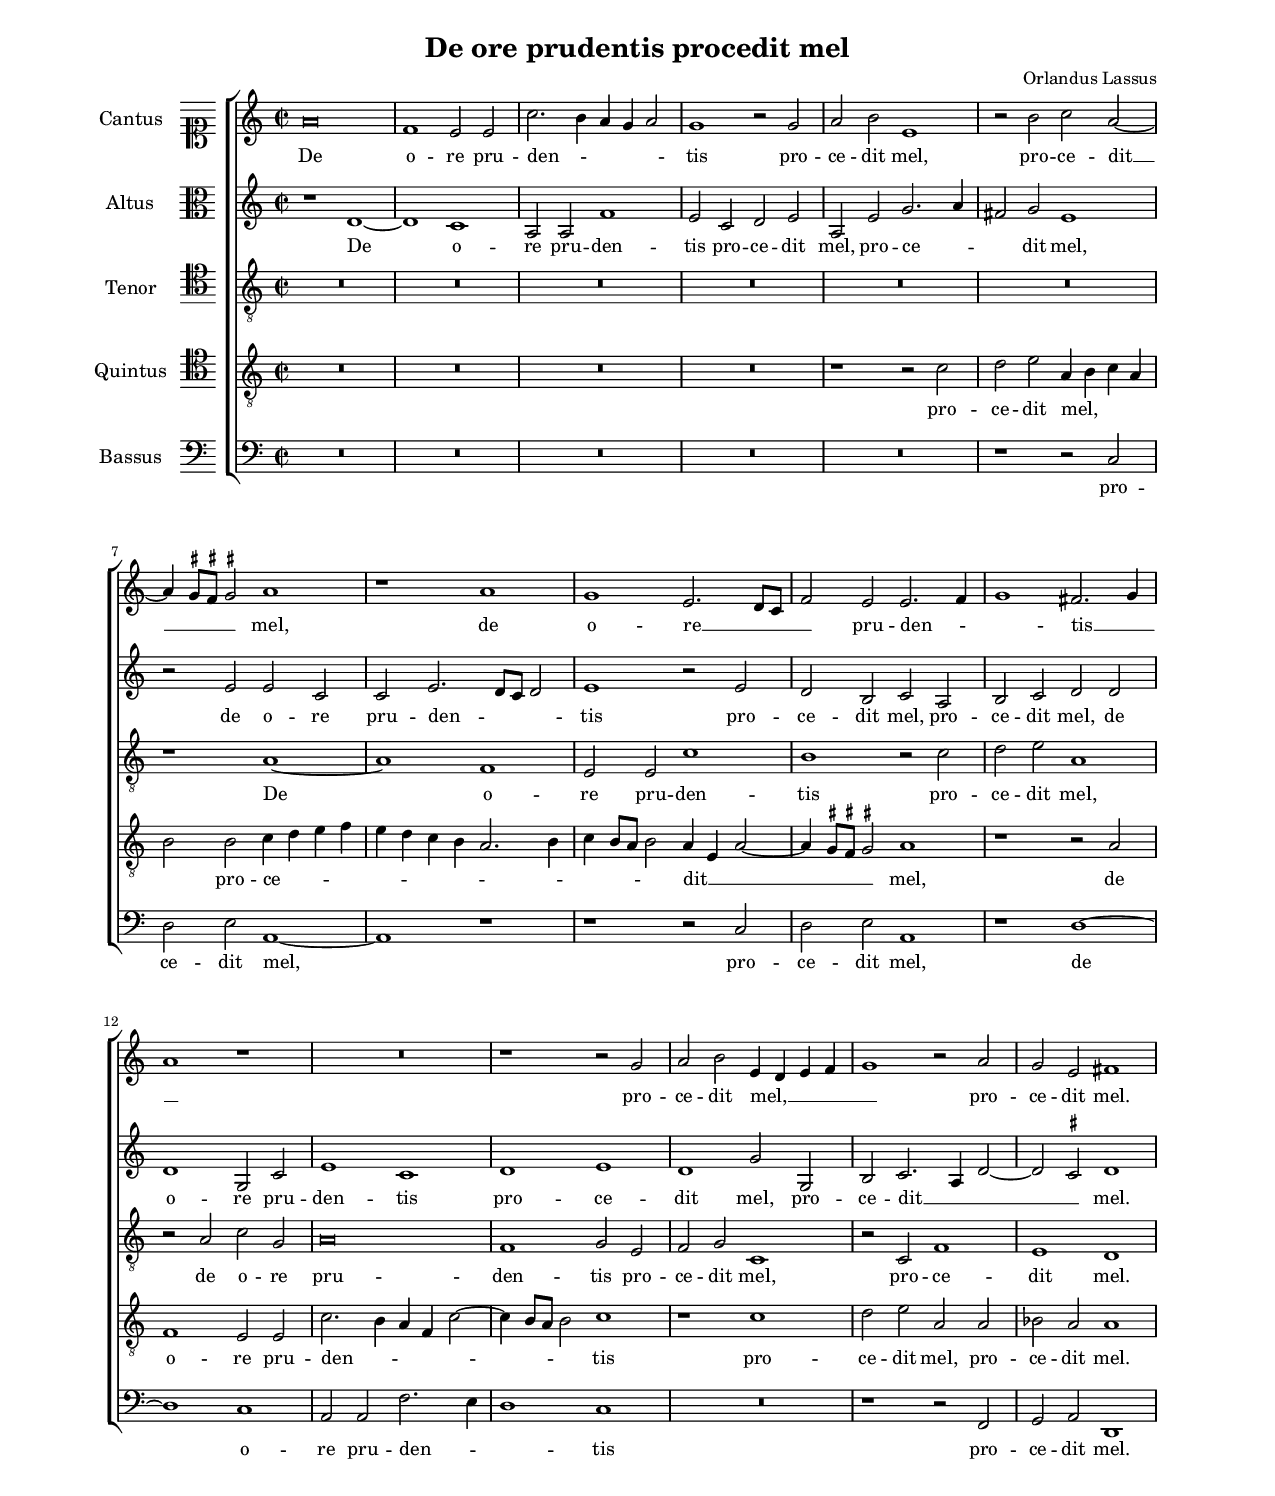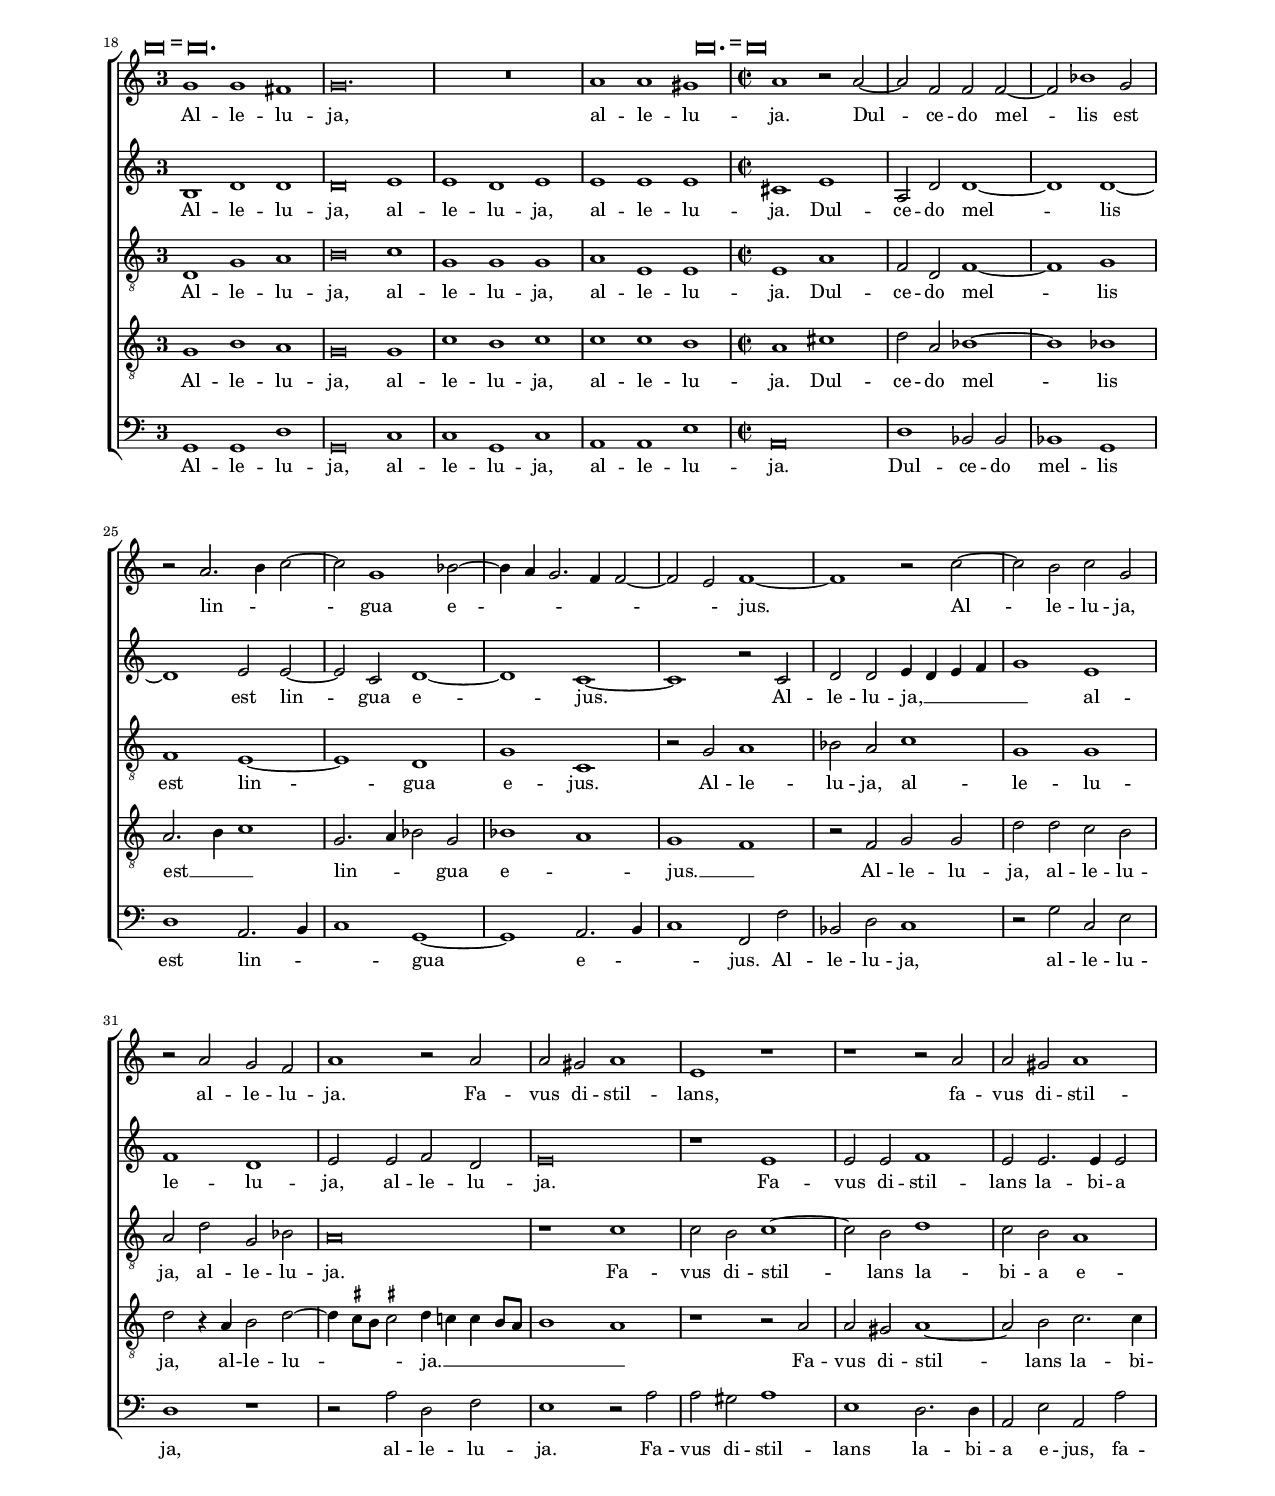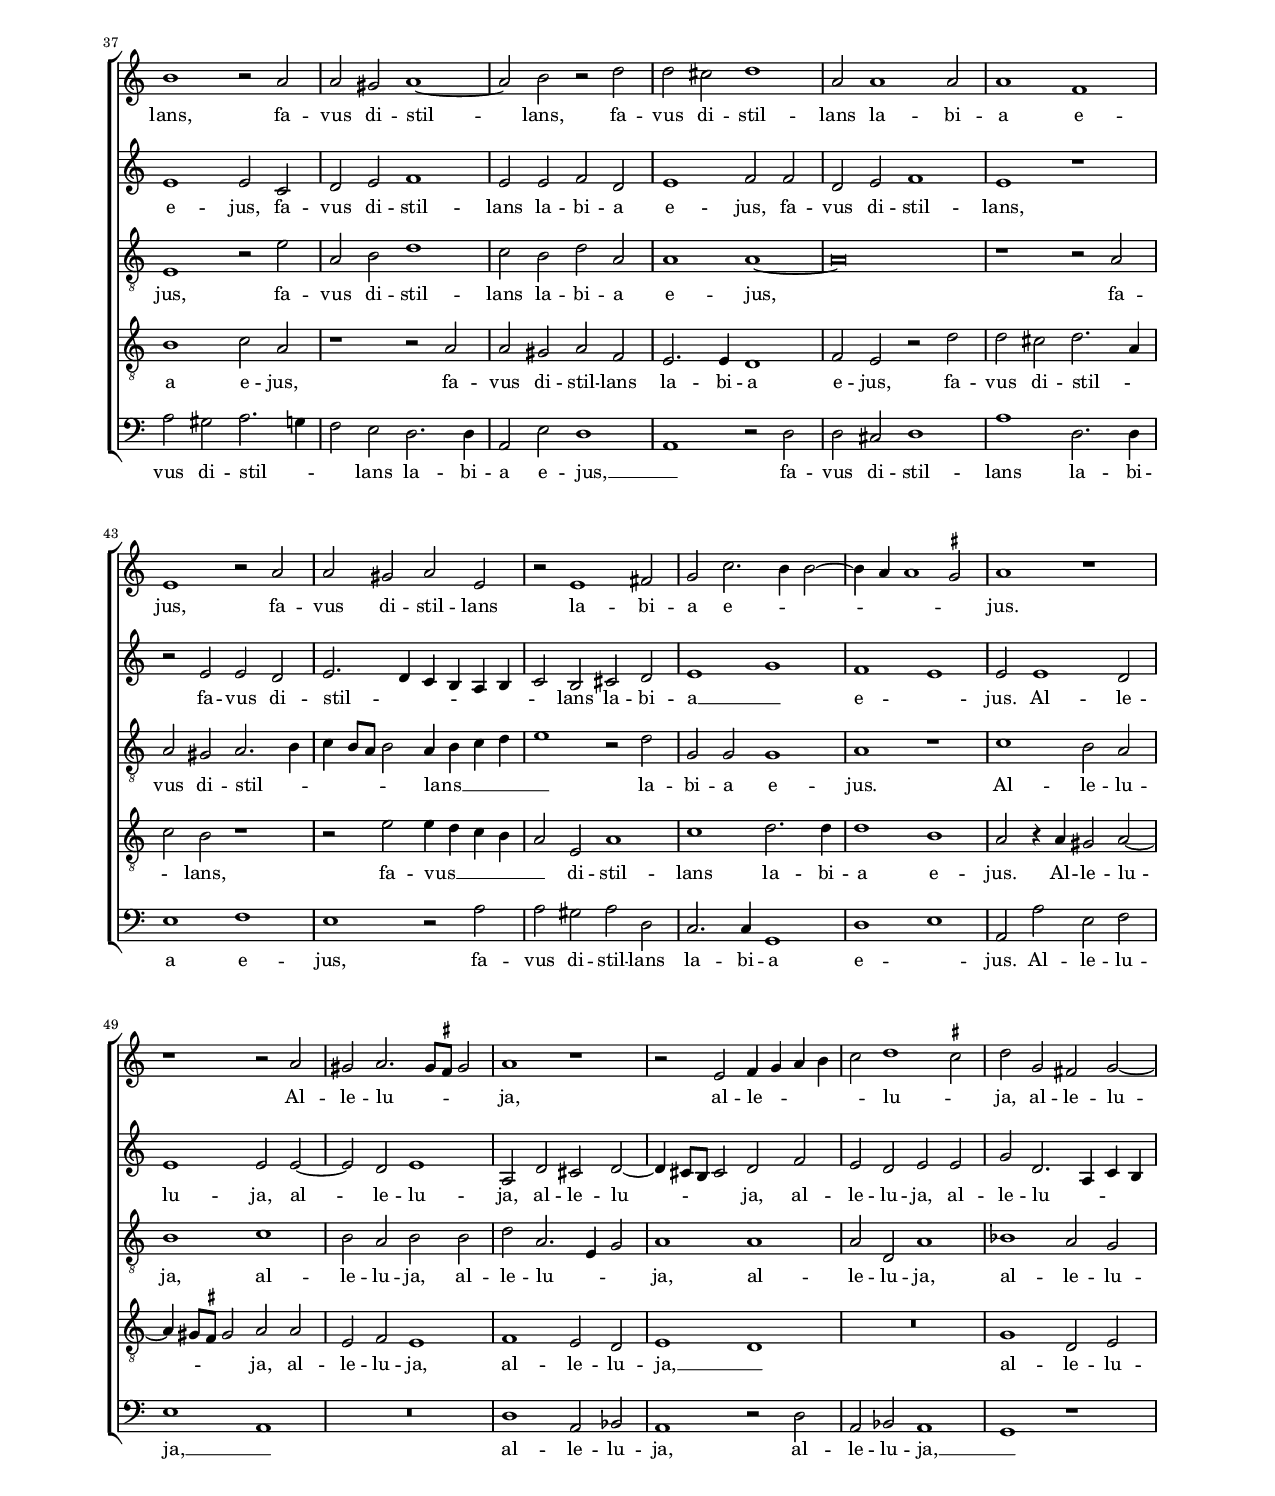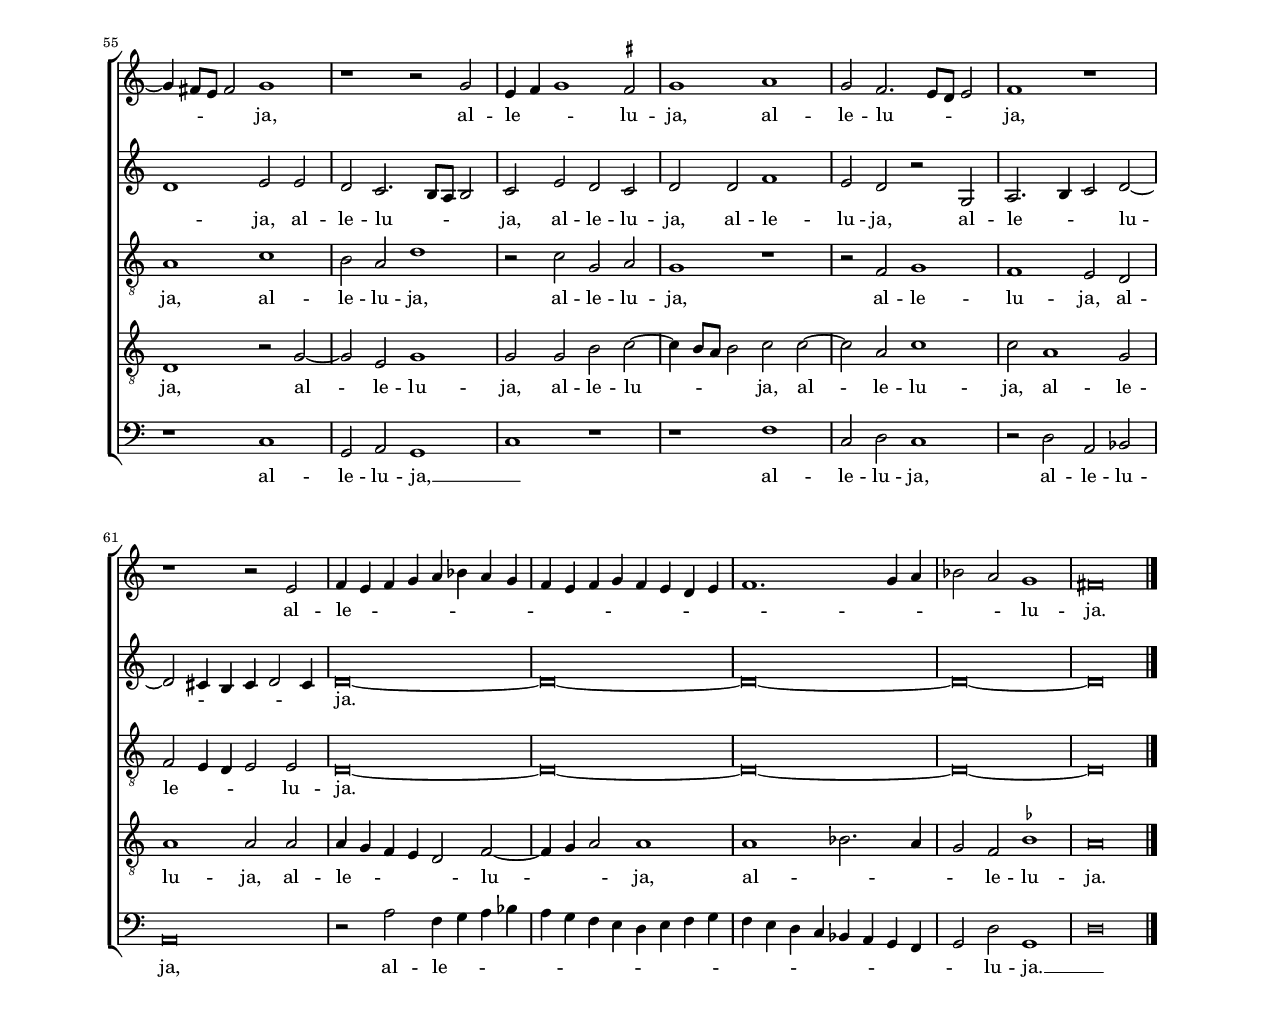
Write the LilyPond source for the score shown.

\header
{
  title="De ore prudentis procedit mel"
  composer="Orlandus Lassus"
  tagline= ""
}

\version "2.18.2"
\include "deutsch.ly"
#(set-global-staff-size 15)
#(set-default-paper-size "letter")
#(ly:set-option 'point-and-click #f)


\paper
	{
	top-margin = 1.8 \cm
	bottom-margin = 1.8 \cm
	left-margin = 2 \cm
	right-margin = 2 \cm
	ragged-bottom = ##f
	ragged-last-bottom = ##t
	print-page-number = ##f
	system-system-spacing = #'((basic-distance . 18) (minimum-distance . 13) (padding . 6) (strechability . 150))
%	systems-per-page = 3
%	min-systems-per-page = 3
	markup-system-spacing #'basic-distance = #12
%	print-all-headers = ##t
%	print-first-page-number = ##t
%	first-page-number = 1
	}

	
global = {
	\key c \major
	\time 2/2 \set Score.measureLength = #(ly:make-moment 2/1)
	\skip 1*34
	\time 3/1 \once \override Score.TimeSignature.style = #'single-digit \newSpacingSection
	\skip 1*12
	\time 2/2 \set Score.measureLength = #(ly:make-moment 2/1) \newSpacingSection
	\skip 1*90 \bar "|."
	}

	ficta = { \once \set suggestAccidentals = ##t }

	forget = #(define-music-function (parser location music) (ly:music?) #{
		\accidentalStyle forget
		$music
		\accidentalStyle default
		#})

	m = \melisma
	me = \melismaEnd
%	\mark \markup { \override #'(style . baroque) { \note  #"breve" #1 = \note #"breve." #1 } }



incipitcantus = \markup { \score {
	{
	\set Staff.instrumentName = \markup { \fontsize #1 "Cantus" }
	\key c \major
	\clef soprano
	s4 \bar ""
	}
	\layout  {
	raggedright = ##t
	indent = 1.6 \cm
	line-width = 2.2\cm
	\context { \Staff \remove Time_signature_engraver }
	\override Staff.Clef.Y-extent = #'(0 . 0)
	}} \hspace #1 }

      
incipitaltus = \markup { \score {
	{
	\set Staff.instrumentName = \markup { \fontsize #1 "Altus" }
	\key c \major
	\clef alto
	s4 \bar ""
	}
	\layout  {
	raggedright = ##t
	indent = 1.6 \cm
	line-width = 2.2\cm
	\context { \Staff \remove Time_signature_engraver }
	\override Staff.Clef.Y-extent = #'(0 . 0)
	}} \hspace #1 }


incipittenor = \markup { \score {
	{
	\set Staff.instrumentName = \markup { \fontsize #1 "Tenor" }
	\key c \major
	\clef tenor
	s4 \bar ""
	}
	\layout  {
	raggedright = ##t
	indent = 1.6 \cm
	line-width = 2.2\cm
	\context { \Staff \remove Time_signature_engraver }
	\override Staff.Clef.Y-extent = #'(0 . 0)
	}} \hspace #1 }
      
      
incipitquintus = \markup { \score {
	{
	\set Staff.instrumentName = \markup { \fontsize #1 "Quintus" }
	\key c \major
	\clef tenor
	s4 \bar ""
	}
	\layout  {
	raggedright = ##t
	indent = 1.6 \cm
	line-width = 2.2\cm
	\context { \Staff \remove Time_signature_engraver }
	\override Staff.Clef.Y-extent = #'(0 . 0)
	}} \hspace #1 }
      
      
incipitbassus = \markup { \score {
	{
	\set Staff.instrumentName = \markup { \fontsize #1 "Bassus" }
	\key c \major
	\clef bass
	s4 \bar ""
	}
	\layout  {
	raggedright = ##t
	indent = 1.6 \cm
	line-width = 2.2\cm
	\context { \Staff \remove Time_signature_engraver }
	\override Staff.Clef.Y-extent = #'(0 . 0)
	}} \hspace #1 }


cantus =  \relative c''
	{
	a\breve
	f1 e2 e
	c'2. h4 a g a2
	g1 r2 g
%5
	a2 h e,1 |
	r2 h' c a~
	a4 \ficta gis8 \ficta fis \ficta gis!2 a1
	r1 a
	g1 e2. d8 c
%10
	f2 e e2. f4 |
	g1 fis2. g4
	a1 r
	R\breve
	r1 r2 g
%15
	a2 h e,4 d e f |
	g1 r2 a
	g2 e fis1
% Triple time (coloration)
	\mark \markup { \override #'(style . baroque) { \note  #"breve" #1 = \note #"breve." #1 } }
	g1 g fis
	g\breve.
%20
	R\breve. |
	a1 a gis
% End of coloration
	\mark \markup { \override #'(style . baroque) { \note  #"breve." #1 = \note #"breve" #1 } }
	a1 r2 a~
	a2 f f f~
	f2 b1 g2
%25
	r2 a2. h4 c2~ |
	c2 g1 b2~
	b4 a g2. f4 f2~
	f2 e f1~
	f1 r2 c'~
%30
	c2 h c g |
	r2 a g f
	a1 r2 a
	a2 gis a1
	e1 r
%35
	r1 r2 a |
	a2 gis a1
	h1 r2 a
	a2 gis a1~
	a2 h r d
%40
	d2 cis d1 |
	a2 a1 a2
	a1 f
	e1 r2 a
	a2 gis a e
%45
	r2 e1 fis2 |
	g2 c2. h4 h2~
	h4 a a1 \ficta gis2
	a1 r
	r1 r2 a
%50
	gis2 a2. gis8 \ficta fis gis2 |
	a1 r
	r2 e f4 g a h
	c2 d1 \ficta cis2
	d2 g, fis g~
%55
	g4 fis8 e fis2 g1 |
	r1 r2 g
	e4 f g1 \ficta fis2
	g1 a
	g2 f2. e8 d e2
%60
	f1 r |
	r1 r2 e
	f4 e f g a b a g
	f4 e f g f e d e
	f1. g4 a
%65
	b2 a g1 |
	fis\breve |
	}


altus =  \relative c'
        {
	r1 d~
	d1 c
	a2 a f'1
	e2 c d e
%5
	a,2 e' g2. a4 |
	fis2 g e1
	r2 e e c
	c2 e2. d8 c d2
	e1 r2 e
%10
	d2 h c a |
	h2 c d d
	d1 g,2 c
	e1 c
	d1 e
%15
	d1 g2 g, |
	h2 c2. a4 d2~
	d2 \ficta cis d1
% Coloration
	h1 d d
	d\breve e1
%20
	e1 d e |
	e1 e e
% End of coloration
	cis1 e
	a,2 d d1~
	d1 d~
%25
	d1 e2 e~ |
	e2 c d1~
	d1 c~
	c1 r2 c
	d2 d e4 d e f
%30
	g1 e |
	f1 d
	e2 e f d
	e\breve
	r1 e
%35
	e2 e f1 |
	e2 e2. e4 e2
	e1 e2 c
	d2 e f1
	e2 e f d
%40
	e1 f2 f |
	d2 e f1
	e1 r
	r2 e e d
	e2. d4 c h a h
%45
	c2 h cis d |
	e1 g
	f1 e
	e2 e1 d2
	e1 e2 e~
%50
	e2 d e1 |
	a,2 d cis d~
	d4 cis8 h cis2 d f
	e2 d e e
	g2 d2. a4 c h
%55
	d1 e2 e |
	d2 c2. h8 a h2
	c2 e d c
	d2 d f1
	e2 d r g,
%60
	a2. h4 c2 d~ |
	d2 cis4 h cis d2 cis4
	d\breve~
	d\breve~
	d\breve~
%65
	d\breve~
	d\breve |
	}


tenor =  \relative c'
	{
	R\breve
	R\breve
	R\breve
	R\breve
%5
	R\breve |
	R\breve
	r1 a~
	a1 f
	e2 e c'1
%10
	h1 r2 c |
	d2 e a,1
	r2 a c g
	a\breve
	f1 g2 e
%15
	f2 g c,1 |
	r2 c f1
	e1 d
% Coloration
	d1 g a
	h\breve c1
%20
	g1 g g |
	a1 e e
% End of coloration
	e1 a
	f2 d f1~
	f1 g
%25
	f1 e~ |
	e1 d
	g1 c,
	r2 g' a1
	b2 a c1
%30
	g1 g |
	a2 d g, b
	a\breve
	r1 c
	c2 h c1~
%35
	c2 h d1 |
	c2 h a1
	e1 r2 e'
	a,2 h d1
	c2 h d a
%40
	a1 a~ |
	a\breve
	r1 r2 a
	a2 gis a2. h4
	c4 h8 a h2 a4 h c d
%45
	e1 r2 d |
	g,2 g g1
	a1 r
	c1 h2 a
	h1 c
%50
	h2 a h h |
	d2 a2. e4 g2
	a1 a
	a2 d, a'1
	b1 a2 g
%55
	a1 c |
	h2 a d1
	r2 c g a
	g1 r
	r2 f g1
%60
	f1 e2 d |
	f2 e4 d e2 e
	d\breve~
	d\breve~
	d\breve~
%65
	d\breve~ |
	d\breve |
	}


quintus  =  \relative c'
	{
	R\breve
	R\breve
	R\breve
	R\breve
%5
	r1 r2 c |
	d2 e a,4 h c a
	h2 h c4 d e f
	e4 d c h a2. h4
	c4 h8 a h2 a4 e a2~
%10
	a4 \ficta gis8 \ficta fis \ficta gis!2 a1 |
	r1 r2 a
	f1 e2 e
	c'2. h4 a f c'2~
	c4 h8 a h2 c1
%15
	r1 c |
	d2 e a, a
	b2 a a1
% Coloration
	g1 h a
	g\breve g1
%20
	c1 h c |
	c1 c h
% End of coloration
	a1 cis
	d2 a b1~
	b1 b
%25
	a2. h4 c1 |
	g2. a4 b2 g
	b1 a
	g1 f
	r2 f g g
%30
	d'2 d c h |
	d2 r4 a h2 d~
	d4 \ficta cis8 h \ficta cis!2 d4 c c h8 a
	h1 a
	r1 r2 a
%35
	a2 gis a1~ |
	a2 h c2. c4
	h1 c2 a
	r1 r2 a
	a2 gis a f
%40
	e2. e4 d1 |
	f2 e r d'
	d2 cis d2. a4
	c2 h r1
	r2 e e4 d c h
%45
	a2 e a1 |
	c1 d2. d4
	d1 h
	a2 r4 a gis2 a~
	a4 gis8 \ficta fis gis2 a a
%50
	e2 f e1 |
	f1 e2 d
	e1 d
	R\breve
	g1 d2 e
%55
	d1 r2 g~ |
	g2 e g1
	g2 g h c~
	c4 h8 a h2 c c~
	c2 a c1
%60
	c2 a1 g2 |
	a1 a2 a
	a4 g f e d2 f~
	f4 g a2 a1
	a1 b2. a4
%65
	g2 f \ficta b1 |
	a\breve |
	}


bassus  =  \relative c
	{
	R\breve
	R\breve
	R\breve
	R\breve
%5
	R\breve |
	r1 r2 c
	d2 e a,1~
	a1 r
	r1 r2 c
%10
	d2 e a,1 |
	r1 d~
	d1 c
	a2 a f'2. e4
	d1 c
%15
	R\breve |
	r1 r2 f,
	g2 a d,1
% Coloration
	g1 g d'
	g,\breve c1
%20
	c1 g c |
	a1 a e'
% End of coloration
	a,\breve
	d1 b2 b
	b1 g
%25
	d'1 a2. h4 |
	c1 g~
	g1 a2. h4
	c1 f,2 f'
	b,2 d c1
%30
	r2 g' c,2 e |
	d1 r
	r2 a' d,2 f
	e1 r2 a
	a2 gis a1
%35
	e1 d2. d4 |
	a2 e' a, a'
	a2  gis a2. g4
	f2 e d2. d4
	a2 e' d1
%40
	a1 r2 d |
	d2 cis d1
	a'1 d,2. d4
	e1 f
	e1 r2 a
%45
	a2 gis a d, |
	c2. c4 g1
	d'1 e
	a,2 a' e f
	e1 a,
%50
	R\breve |
	d1 a2 b
	a1 r2 d
	a2 b a1
	g1 r |
%55
	r1 c |
	g2 a g1
	c1 r
	r1 f
	c2 d c1
%60
	r2 d a b |
	a\breve
	r2 a' f4 g a b
	a4 g f e d e f g
	f4 e d c b a g f
%65
	g2 d' g,1 |
	d'\breve |
	}


lyricscantus = \lyricmode {
	De o -- re pru -- den -- _ _ _ _ tis pro -- ce -- dit mel,
	pro -- ce -- dit __ _ _ _ mel,
	de o -- re __ _ _ _ pru -- den -- _ _ tis __ _ _ pro -- ce -- dit mel, __ _ _ _ _
	pro -- ce -- dit mel.
	Al -- le -- lu -- ja,
	al -- le -- lu -- ja.
	Dul -- ce -- do mel -- lis est lin -- _ _ gua e -- _ _ _ _ _ jus.
	Al -- le -- lu -- ja,
	al -- le -- lu -- ja.
	Fa -- vus di -- stil -- lans,
	fa -- vus di -- stil -- lans,
	fa -- vus di -- stil -- lans,
	fa -- vus di -- stil -- lans la -- bi -- a e -- jus,
	fa -- vus di -- stil -- lans la -- bi -- a e -- _ _ _ _ _ jus.
	Al -- le -- lu -- _ _ _ ja,
	al -- le -- _ _ _ _ lu -- _ ja,
	al -- le -- lu -- _ _ _ ja,
	al -- le -- _ _ lu -- ja,
	al -- le -- lu -- _ _ _ ja,
	al -- le -- _ _ _ _ _ _ _ _ _ _ _ _ _ _ _ _ _ _ _ _ lu -- ja.
	}


lyricsaltus = \lyricmode {
	De o -- re pru -- den -- tis pro -- ce -- dit mel,
	pro -- ce -- _ _ dit mel,
	de o -- re pru -- den -- _ _ _ tis pro -- ce -- dit mel,
	pro -- ce -- dit mel,
	de o -- re pru -- den -- tis pro -- ce -- dit mel,
	pro -- ce -- dit __ _ _ _ mel.
	Al -- le -- lu -- ja,
	al -- le -- lu -- ja,
	al -- le -- lu -- ja.
	Dul -- ce -- do mel -- lis est lin -- gua e -- jus.
	Al -- le -- lu -- ja, __ _ _ _ _
	al -- le -- lu -- ja,
	al -- le -- lu -- ja.
	Fa -- vus di -- stil -- lans la -- bi -- a e -- jus,
	fa -- vus di -- stil -- lans la -- bi -- a e -- jus,
	fa -- vus di -- stil -- lans,
	fa -- vus di -- stil -- _ _ _ _ _ _ lans la -- bi -- a __ _ e -- _ jus.
	Al -- le -- lu -- ja,
	al -- le -- lu -- ja,
	al -- le -- lu -- _ _ _ ja,
	al -- le -- lu -- ja,
	al -- le -- lu -- _ _ _ _ ja,
	al -- le -- lu -- _ _ _ ja,
	al -- le -- lu -- ja,
	al -- le -- lu -- ja,
	al -- le -- _ _ lu -- _ _ _ _ _ ja.
	}


lyricstenor = \lyricmode {
	De o -- re pru -- den -- tis pro -- ce -- dit mel,
	de o -- re pru -- den -- tis pro -- ce -- dit mel,
	pro -- ce -- dit mel.
	Al -- le -- lu -- ja,
	al -- le -- lu -- ja,
	al -- le -- lu -- ja.
	Dul -- ce -- do mel -- lis est lin -- gua e -- jus.
	Al -- le -- lu -- ja,
	al -- le -- lu -- ja,
	al -- le -- lu -- ja.
	Fa -- vus di -- stil -- lans la -- bi -- a e -- jus,
	fa -- vus di -- stil -- lans la -- bi -- a e -- jus,
	fa -- vus di -- stil -- _ _ _ _ _ lans __ _ _ _ _ la -- bi -- a e -- jus.
	Al -- le -- lu -- ja,
	al -- le -- lu -- ja,
	al -- le -- lu -- _ _ ja,
	al -- le -- lu -- ja,
	al -- le -- lu -- ja,
	al -- le -- lu -- ja,
	al -- le -- lu -- ja,
	al -- le -- lu -- ja,
	al -- le -- _ _ _ lu -- ja.
	}


lyricsquintus = \lyricmode {
	pro -- ce -- dit mel, _ _ _ _
	pro -- ce -- _ _ _ _ _ _ _ _ _ _ _ _ _ dit __ _ _ _ _ _ mel,
	de o -- re pru -- den -- _ _ _ _ _ _ _ tis pro -- ce -- dit mel,
	pro -- ce -- dit mel.
	Al -- le -- lu -- ja,
	al -- le -- lu -- ja,
	al -- le -- lu -- ja.
	Dul -- ce -- do mel -- lis est __ _ _ lin -- _ _ gua e -- _ jus. __ _
	Al -- le -- lu -- ja,
	al -- le -- lu -- ja,
	al -- le -- lu -- _ _ _ ja. __ _ _ _ _ _ _
	Fa -- vus di -- stil -- lans la -- bi -- a e -- jus,
	fa -- vus di -- stil -- lans la -- bi -- a e -- jus,
	fa -- vus di -- stil -- _ _ lans,
	fa -- vus __ _ _ _ _ di -- stil -- lans la -- bi -- a e -- jus.
	Al -- le -- lu -- _ _ _ ja,
	al -- le -- lu -- ja,
	al -- le -- lu -- ja, __ _
	al -- le -- lu -- ja,
	al -- le -- lu -- ja,
	al -- le -- lu -- _ _ _ ja,
	al -- le -- lu -- ja,
	al -- le -- lu -- ja,
	al -- le -- _ _ _ _ lu -- _ _ ja,
	al -- _ _ _ le -- lu -- ja.
	}


lyricsbassus = \lyricmode {
	pro -- ce -- dit mel,
	pro -- ce -- dit mel,
	de o -- re pru -- den -- _ _ tis pro -- ce -- dit mel.
	Al -- le -- lu -- ja,
	al -- le -- lu -- ja,
	al -- le -- lu -- ja.
	Dul -- ce -- do mel -- lis est lin -- _ _ gua e -- _ _ jus.
	Al -- le -- lu -- ja,
	al -- le -- lu -- ja,
	al -- le -- lu -- ja.
	Fa -- vus di -- stil -- lans la -- bi -- a e -- jus,
	fa -- vus di -- stil -- _ _ lans la -- bi -- a e -- jus, __ _
	fa -- vus di -- stil -- lans la -- bi -- a e -- jus,
	fa -- vus di -- stil -- lans la -- bi -- a e -- _ jus.
	Al -- le -- lu -- ja, __ _
	al -- le -- lu -- ja,
	al -- le -- lu -- ja, __ _
	al -- le -- lu -- ja, __ _
	al -- le -- lu -- ja,
	al -- le -- lu -- ja,
	al -- le -- _ _ _ _ _ _ _ _ _ _ _ _ _ _ _ _ _ _ _ _ lu -- ja. __ _
	}


\score
{  
  % \transpose {
	\new ChoirStaff \with { \override StaffGrouper.staff-staff-spacing.basic-distance = #12 }
	<<

	\new Staff << \global
	\new Voice="v1" {
		\set Staff.instrumentName=\incipitcantus
%		\set Staff.instrumentName= "S"
		\set Staff.midiInstrument = "reed organ"
		\clef violin
		\cantus }
	\new Lyrics \lyricsto "v1" {\lyricscantus }
	>>


	\new Staff << \global
	\new Voice="v2" {
		\set Staff.instrumentName=\incipitaltus
%		\set Staff.instrumentName= "A"
		\set Staff.midiInstrument = "reed organ"
		\clef violin 
		\altus}
	\new Lyrics \lyricsto "v2" {\lyricsaltus }
	>>


	\new Staff << \global
	\new Voice="v3" {
		\set Staff.instrumentName=\incipittenor
%		\set Staff.instrumentName= "T"
		\set Staff.midiInstrument = "reed organ"
		\clef "G_8"
		\tenor }
	\new Lyrics \lyricsto "v3" {\lyricstenor }
	>>


	\new Staff << \global
	\new Voice="v5" {
		\set Staff.instrumentName=\incipitquintus
%		\set Staff.instrumentName= "Q"
		\set Staff.midiInstrument = "reed organ"
		\clef "G_8"
		\quintus}
	\new Lyrics \lyricsto "v5" {\lyricsquintus }
	>>


	\new Staff << \global
	\new Voice="v4" {
		\set Staff.instrumentName=\incipitbassus
%		\set Staff.instrumentName= "B"
		\set Staff.midiInstrument = "reed organ"
		\clef bass 
		\bassus }
	\new Lyrics \lyricsto "v4" {\lyricsbassus}
	>>

	>>
	% } % transpose

	\layout
	{
	indent = 2\cm
%	\context { \Lyrics \override VerticalAxisGroup.nonstaff-relatedstaff-spacing.padding = #1.5 }
%	\context { \Lyrics \override LyricText.font-size = #1 }
	\context { \Staff \override TimeSignature.break-visibility = #end-of-line-invisible }
%	\context { \Staff \override InstrumentName.X-offset = #'-25 }
%	\context { \Voice \override Slur.transparent = ##t }
%	\context { \Voice \override AccidentalSuggestion.avoid-slur = #'ignore }
%	\context { \Voice \override AccidentalSuggestion.outside-staff-priority = ##f }
	\context { \Score \override BarNumber.padding = #2 }
	\context { \Voice \override NoteHead.style = #'baroque }
	}

\midi
	{
    	\tempo 2 = 90
	}

}


% EOF